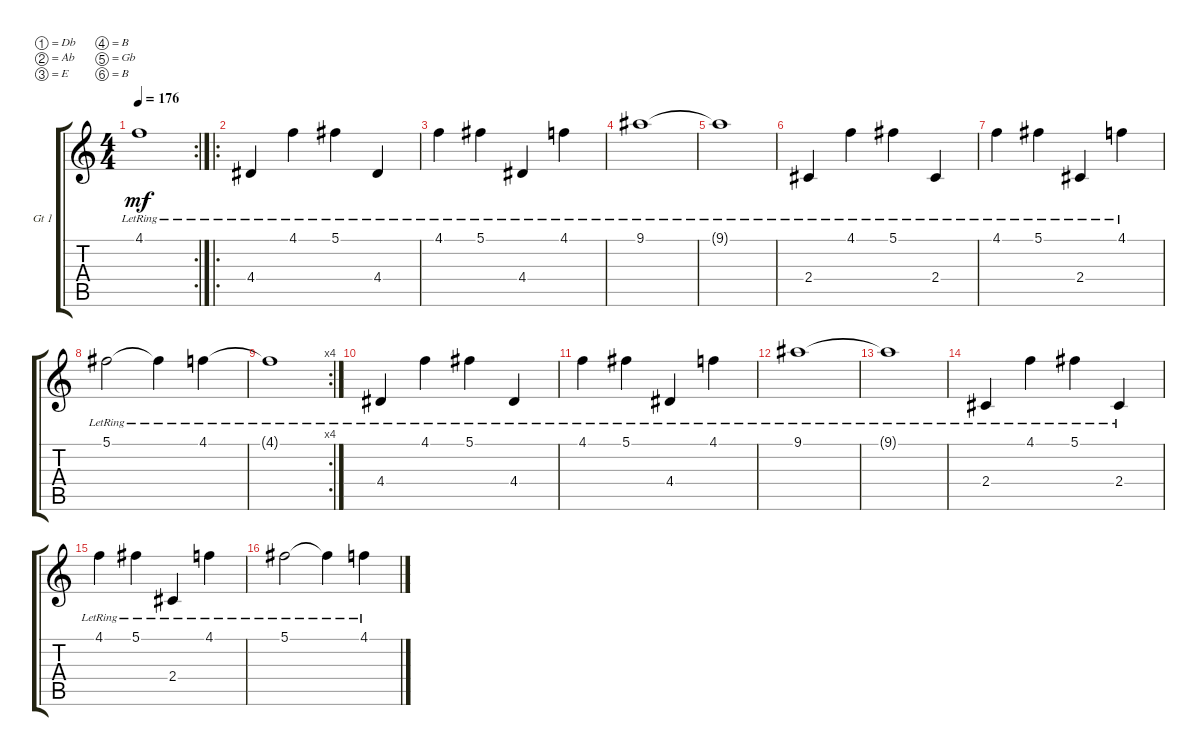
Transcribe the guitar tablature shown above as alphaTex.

\defaultSystemsLayout 4
\bracketExtendMode groupsimilarinstruments
\firstSystemTrackNameOrientation horizontal
\otherSystemsTrackNameOrientation horizontal
\track ("Guitar 1" "Gt 1") {instrument electricguitarclean}
\staff {score tabs}
\tuning (Db4 Ab3 E3 B2 Gb2 B1)
\rc 2
\ts (4 4)
\tempo 176
\clef g2
\ks c
4.1{lr t}.1{dy mf} |
\ro
4.4{lr}.4 4.1{lr}.4 5.1{lr}.4 4.4{lr}.4 |
4.1{lr}.4 5.1{lr}.4 4.4{lr}.4 4.1{lr}.4 |
9.1{lr}.1 |
9.1{lr t}.1 |
2.4{lr}.4 4.1{lr}.4 5.1{lr}.4 2.4{lr}.4 |
4.1{lr}.4 5.1{lr}.4 2.4{lr}.4 4.1{lr}.4 |
5.1{lr}.2 5.1{lr t}.4 4.1{lr}.4 |
\rc 4
4.1{lr t}.1 |
4.4{lr}.4 4.1{lr}.4 5.1{lr}.4 4.4{lr}.4 |
4.1{lr}.4 5.1{lr}.4 4.4{lr}.4 4.1{lr}.4 |
9.1{lr}.1 |
9.1{lr t}.1 |
2.4{lr}.4 4.1{lr}.4 5.1{lr}.4 2.4{lr}.4 |
4.1{lr}.4 5.1{lr}.4 2.4{lr}.4 4.1{lr}.4 |
5.1{lr}.2 5.1{lr t}.4 4.1{lr}.4
